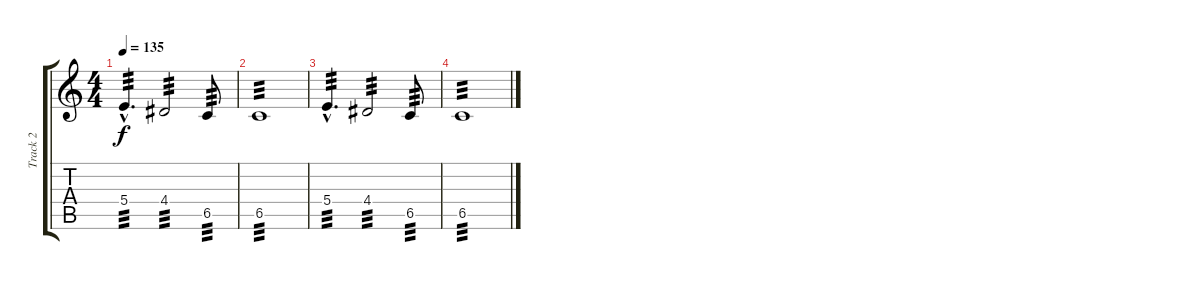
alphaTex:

\track ("Track 2" "Track 2") {instrument distortionguitar}
\staff {score tabs}
\tuning (Db4 Ab3 E3 B2 Gb2 Db2) {hide}
\ts (4 4)
\tempo 135
\clef g2
\ks c
5.4{hac}.4{d tp 3 dy f} 4.4.2{tp 3} 6.5.8{tp 3} |
6.5.1{tp 3} |
5.4{hac}.4{d tp 3} 4.4.2{tp 3} 6.5.8{tp 3} |
6.5.1{tp 3}
